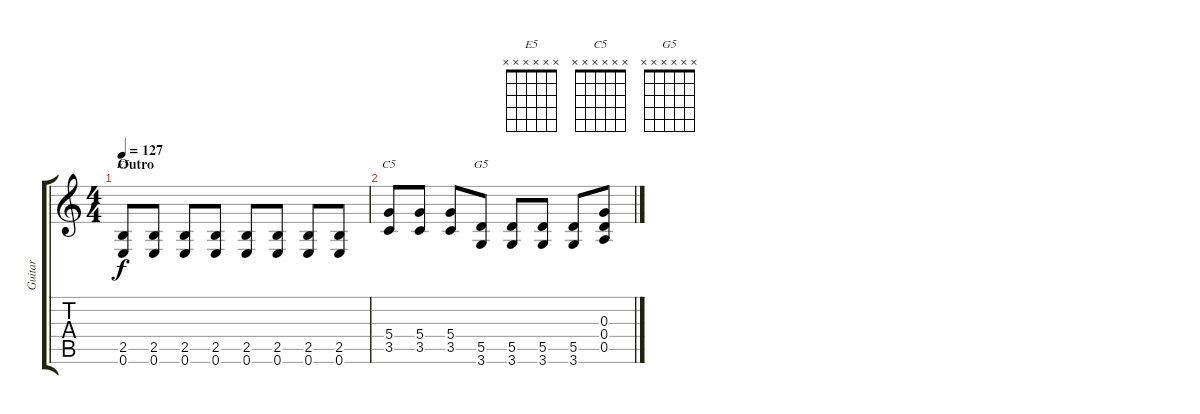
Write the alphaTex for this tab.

\track ("Guitar" "Guitar") {instrument electricguitarmuted}
\staff {score tabs}
\tuning (E4 B3 G3 D3 A2 E2) {hide}
\chord ("E5" x x x x x x) {firstfret 0}
\chord ("C5" x x x x x x) {firstfret 0}
\chord ("G5" x x x x x x) {firstfret 0}
\ts (4 4)
\section ("" "Outro")
\tempo 127
\clef g2
\ks c
(2.5 0.6).8{ch "E5" dy f volume 13 instrument electricguitarmuted} (2.5 0.6).8 (2.5 0.6).8 (2.5 0.6).8 (2.5 0.6).8 (2.5 0.6).8 (2.5 0.6).8 (2.5 0.6).8 |
(5.4 3.5).8{ch "C5"} (5.4 3.5).8 (5.4 3.5).8 (5.5 3.6).8{ch "G5"} (5.5 3.6).8 (5.5 3.6).8 (5.5 3.6).8 (0.3 0.4 0.5).8
